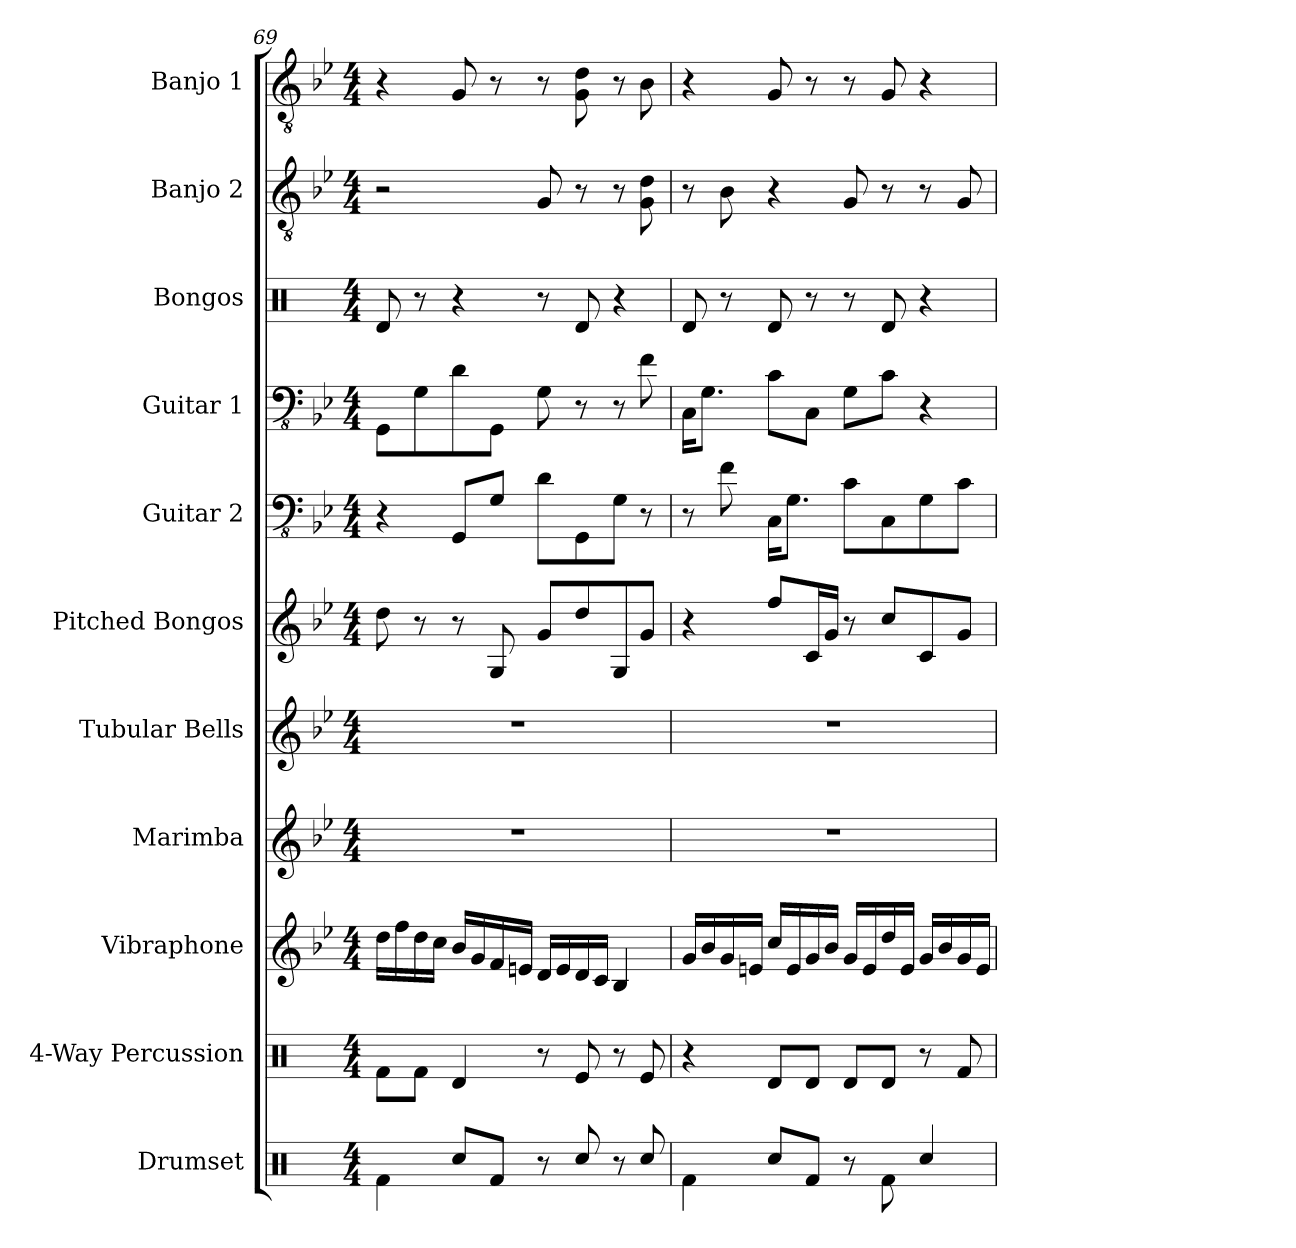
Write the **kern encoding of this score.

**kern	**kern	**kern	**kern	**kern	**kern	**kern	**kern	**kern	**kern	**kern
*part11	*part10	*part9	*part8	*part7	*part6	*part5	*part4	*part3	*part2	*part1
*staff11	*staff10	*staff9	*staff8	*staff7	*staff6	*staff5	*staff4	*staff3	*staff2	*staff1
*I"Drumset	*I"4-Way Percussion	*I"Vibraphone	*I"Marimba	*I"Tubular Bells	*I"Pitched Bongos	*I"Guitar 2	*I"Guitar 1	*I"Bongos	*I"Banjo 2	*I"Banjo 1
*I'Drs.	*I'4 Prc.	*I'Vib.	*I'Mrm.	*I'Bells	*	*	*	*	*I'Banjo	*
*clefX	*clefX	*clefG2	*clefG2	*clefG2	*clefG2	*clefFv4	*clefFv4	*clefX	*clefGv2	*clefGv2
*k[]	*k[]	*k[b-e-]	*k[b-e-]	*k[b-e-]	*k[b-e-]	*k[b-e-]	*k[b-e-]	*k[]	*k[b-e-]	*k[b-e-]
*M4/4	*M4/4	*M4/4	*M4/4	*M4/4	*M4/4	*M4/4	*M4/4	*M4/4	*M4/4	*M4/4
=69	=69	=69	=69	=69	=69	=69	=69	=69	=69	=69
4Rf\	8Rf\L	16dd\LL	1r	1r	8dd\	4r	8GGG\L	8Rd/	2r	4r
.	.	16ff\	.	.	.	.	.	.	.	.
.	8Rf\J	16dd\	.	.	8r	.	8GG\	8r	.	.
.	.	16cc\JJ	.	.	.	.	.	.	.	.
8Rcc/L	4Rd/	16b-/LL	.	.	8r	8GGG/L	8D\	4r	.	8G/
.	.	16g/	.	.	.	.	.	.	.	.
8Rf/J	.	16f/	.	.	8G/	8GG/J	8GGG\J	.	.	8r
.	.	16en/JJ	.	.	.	.	.	.	.	.
8r	8r	16d/LL	.	.	8g/L	8D\L	8GG\	8r	8G/	8r
.	.	16e/	.	.	.	.	.	.	.	.
8Rcc/	8Re/	16d/	.	.	8dd/	8GGG\	8r	8Rd/	8r	8G\ 8d\
.	.	16c/JJ	.	.	.	.	.	.	.	.
8r	8r	4B-/	.	.	8G/	8GG\J	8r	4r	8r	8r
8Rcc/	8Re/	.	.	.	8g/J	8r	8F\	.	8G\ 8d\	8B-\
!!LO:LB:g=z
=70	=70	=70	=70	=70	=70	=70	=70	=70	=70	=70
4Rf\	4r	16g/LL	1r	1r	4r	8r	16CC\KL	8Rd/	8r	4r
.	.	16b-/	.	.	.	.	8.GG\J	.	.	.
.	.	16g/	.	.	.	8F\	.	8r	8B-\	.
.	.	16en/JJ	.	.	.	.	.	.	.	.
8Rcc/L	8Rd/L	16cc/LL	.	.	8ff/L	16CC\KL	8C\L	8Rd/	4r	8G/
.	.	16e/	.	.	.	8.GG\J	.	.	.	.
8Rf/J	8Rd/J	16g/	.	.	16c/L	.	8CC\J	8r	.	8r
.	.	16b-/JJ	.	.	16g/JJ	.	.	.	.	.
8r	8Rd/L	16g/LL	.	.	8r	8C\L	8GG\L	8r	8G/	8r
.	.	16e/	.	.	.	.	.	.	.	.
8Rf\	8Rd/J	16dd/	.	.	8cc/L	8CC\	8C\J	8Rd/	8r	8G/
.	.	16e/JJ	.	.	.	.	.	.	.	.
4Rcc/	8r	16g/LL	.	.	8c/	8GG\	4r	4r	8r	4r
.	.	16b-/	.	.	.	.	.	.	.	.
.	8Rf/	16g/	.	.	8g/J	8C\J	.	.	8G/	.
.	.	16e/JJ	.	.	.	.	.	.	.	.
=	=	=	=	=	=	=	=	=	=	=
*-	*-	*-	*-	*-	*-	*-	*-	*-	*-	*-
